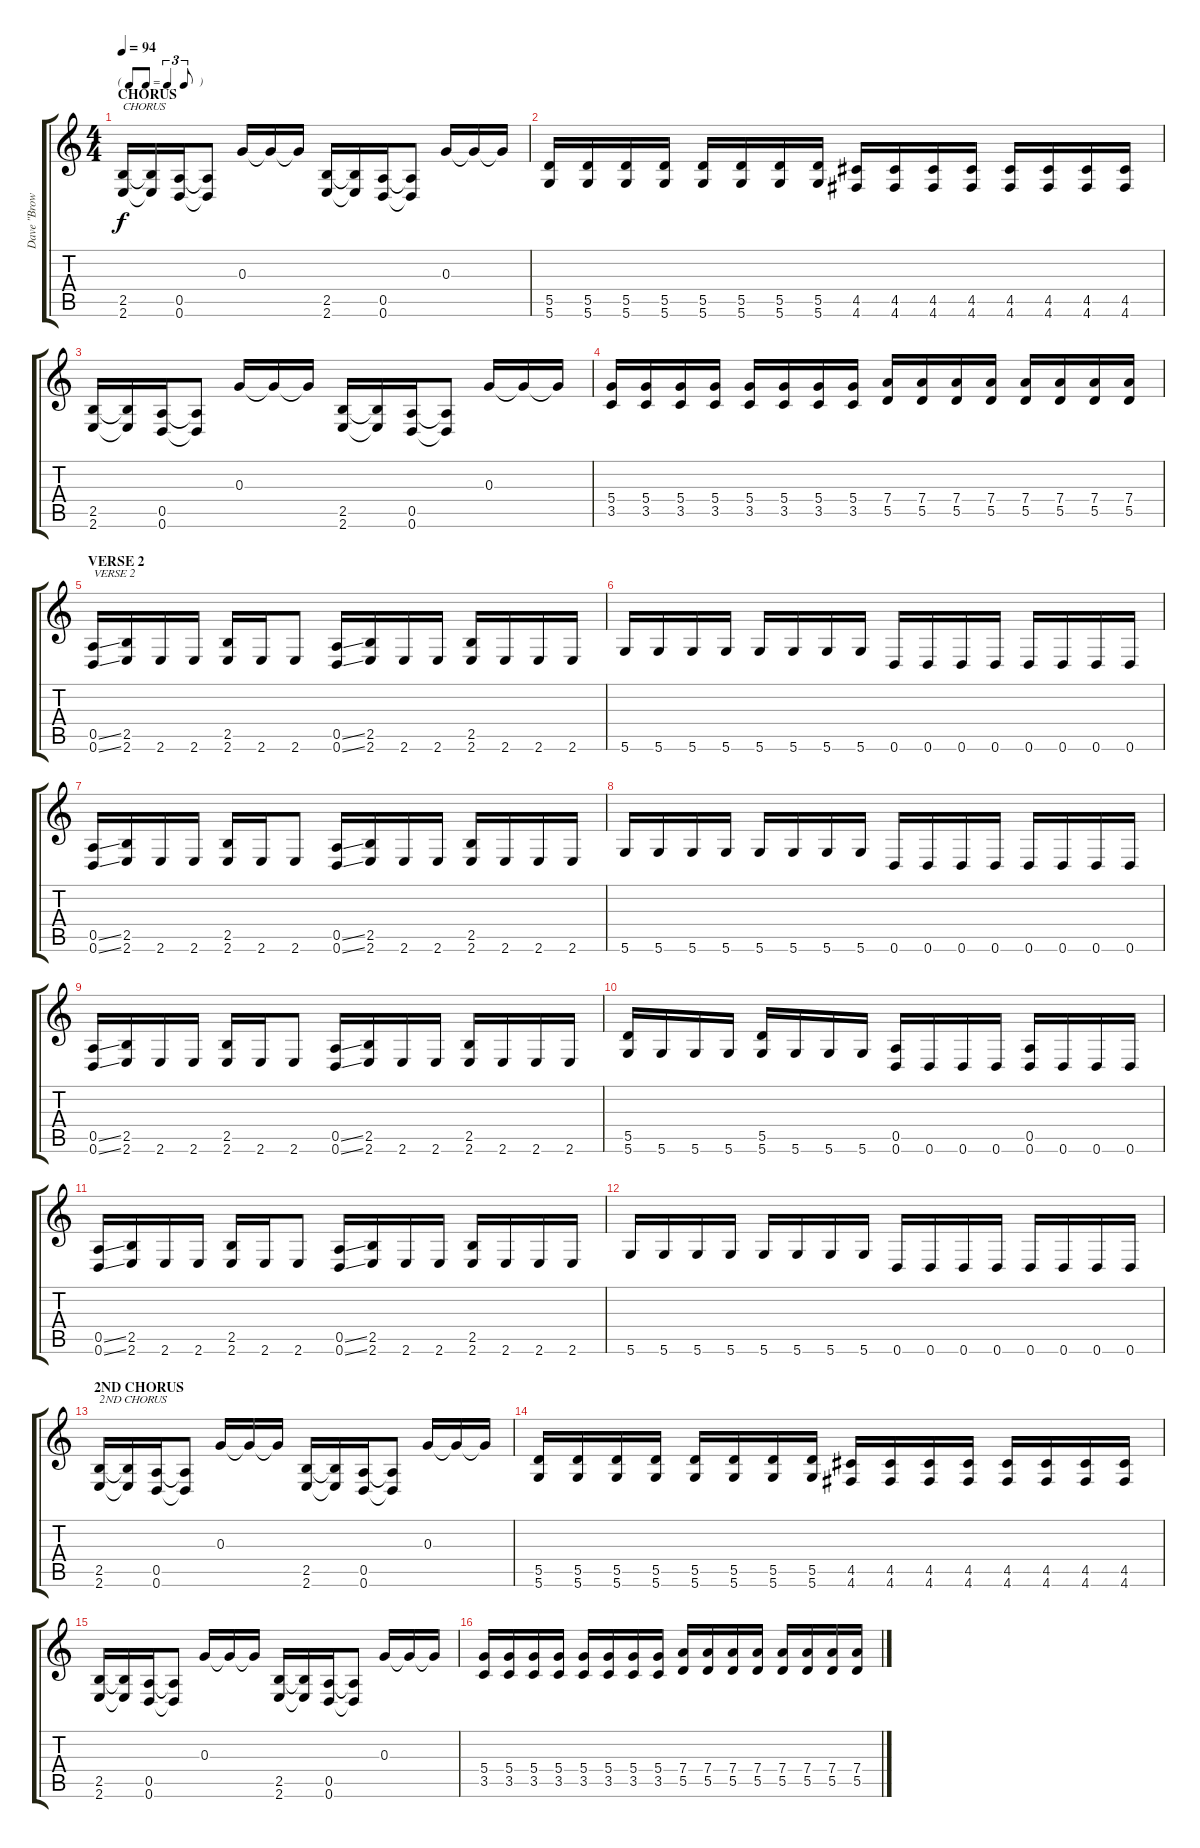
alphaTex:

\track ("Dave \"Brown Sound\"            (gtr2)" "Dave \"Brow") {instrument distortionguitar}
\staff {score tabs}
\tuning (E4 B3 G3 D3 A2 D2) {hide}
\ts (4 4)
\tf triplet8th
\section ("" "CHORUS")
\tempo 94
\clef g2
\ks c
(2.5 2.6).16{txt "CHORUS" dy f instrument distortionguitar} (2.5{t} 2.6{t}).16 (0.5 0.6).16 (0.5{t} 0.6{t}).8 0.3.16 0.3{t}.16 0.3{t}.16 (2.5 2.6).16 (2.5{t} 2.6{t}).16 (0.5 0.6).16 (0.5{t} 0.6{t}).8 0.3.16 0.3{t}.16 0.3{t}.16 |
(5.5 5.6).16 (5.5 5.6).16 (5.5 5.6).16 (5.5 5.6).16 (5.5 5.6).16 (5.5 5.6).16 (5.5 5.6).16 (5.5 5.6).16 (4.5 4.6).16 (4.5 4.6).16 (4.5 4.6).16 (4.5 4.6).16 (4.5 4.6).16 (4.5 4.6).16 (4.5 4.6).16 (4.5 4.6).16 |
(2.5 2.6).16 (2.5{t} 2.6{t}).16 (0.5 0.6).16 (0.5{t} 0.6{t}).8 0.3.16 0.3{t}.16 0.3{t}.16 (2.5 2.6).16 (2.5{t} 2.6{t}).16 (0.5 0.6).16 (0.5{t} 0.6{t}).8 0.3.16 0.3{t}.16 0.3{t}.16 |
(5.4 3.5).16 (5.4 3.5).16 (5.4 3.5).16 (5.4 3.5).16 (5.4 3.5).16 (5.4 3.5).16 (5.4 3.5).16 (5.4 3.5).16 (7.4 5.5).16 (7.4 5.5).16 (7.4 5.5).16 (7.4 5.5).16 (7.4 5.5).16 (7.4 5.5).16 (7.4 5.5).16 (7.4 5.5).16 |
\section ("" "VERSE 2")
(0.5{ss} 0.6{ss}).16{txt "VERSE 2" instrument distortionguitar} (2.5 2.6).16 2.6.16{instrument electricguitarmuted} 2.6.16 (2.5 2.6).16{instrument distortionguitar} 2.6.16{instrument electricguitarmuted} 2.6.8 (0.5{ss} 0.6{ss}).16{instrument distortionguitar} (2.5 2.6).16 2.6.16{instrument electricguitarmuted} 2.6.16 (2.5 2.6).16{instrument distortionguitar} 2.6.16{instrument electricguitarmuted} 2.6.16 2.6.16 |
5.6.16 5.6.16 5.6.16 5.6.16 5.6.16 5.6.16 5.6.16 5.6.16 0.6.16 0.6.16 0.6.16 0.6.16 0.6.16 0.6.16 0.6.16 0.6.16 |
(0.5{ss} 0.6{ss}).16{instrument distortionguitar} (2.5 2.6).16 2.6.16{instrument electricguitarmuted} 2.6.16 (2.5 2.6).16{instrument distortionguitar} 2.6.16{instrument electricguitarmuted} 2.6.8 (0.5{ss} 0.6{ss}).16{instrument distortionguitar} (2.5 2.6).16 2.6.16{instrument electricguitarmuted} 2.6.16 (2.5 2.6).16{instrument distortionguitar} 2.6.16{instrument electricguitarmuted} 2.6.16 2.6.16 |
5.6.16 5.6.16 5.6.16 5.6.16 5.6.16 5.6.16 5.6.16 5.6.16 0.6.16 0.6.16 0.6.16 0.6.16 0.6.16 0.6.16 0.6.16 0.6.16 |
(0.5{ss} 0.6{ss}).16{instrument distortionguitar} (2.5 2.6).16 2.6.16{instrument electricguitarmuted} 2.6.16 (2.5 2.6).16{instrument distortionguitar} 2.6.16{instrument electricguitarmuted} 2.6.8 (0.5{ss} 0.6{ss}).16{instrument distortionguitar} (2.5 2.6).16 2.6.16{instrument electricguitarmuted} 2.6.16 (2.5 2.6).16{instrument distortionguitar} 2.6.16{instrument electricguitarmuted} 2.6.16 2.6.16 |
(5.5 5.6).16{instrument distortionguitar} 5.6.16{instrument electricguitarmuted} 5.6.16 5.6.16 (5.5 5.6).16{instrument distortionguitar} 5.6.16{instrument electricguitarmuted} 5.6.16 5.6.16 (0.5 0.6).16{instrument distortionguitar} 0.6.16{instrument electricguitarmuted} 0.6.16 0.6.16 (0.5 0.6).16{instrument distortionguitar} 0.6.16{instrument electricguitarmuted} 0.6.16 0.6.16 |
(0.5{ss} 0.6{ss}).16{instrument distortionguitar} (2.5 2.6).16 2.6.16{instrument electricguitarmuted} 2.6.16 (2.5 2.6).16{instrument distortionguitar} 2.6.16{instrument electricguitarmuted} 2.6.8 (0.5{ss} 0.6{ss}).16{instrument distortionguitar} (2.5 2.6).16 2.6.16{instrument electricguitarmuted} 2.6.16 (2.5 2.6).16{instrument distortionguitar} 2.6.16{instrument electricguitarmuted} 2.6.16 2.6.16 |
5.6.16 5.6.16 5.6.16 5.6.16 5.6.16 5.6.16 5.6.16 5.6.16 0.6.16 0.6.16 0.6.16 0.6.16 0.6.16 0.6.16 0.6.16 0.6.16 |
\section ("" "2ND CHORUS")
(2.5 2.6).16{txt "2ND CHORUS" instrument distortionguitar} (2.5{t} 2.6{t}).16 (0.5 0.6).16 (0.5{t} 0.6{t}).8 0.3.16 0.3{t}.16 0.3{t}.16 (2.5 2.6).16 (2.5{t} 2.6{t}).16 (0.5 0.6).16 (0.5{t} 0.6{t}).8 0.3.16 0.3{t}.16 0.3{t}.16 |
(5.5 5.6).16 (5.5 5.6).16 (5.5 5.6).16 (5.5 5.6).16 (5.5 5.6).16 (5.5 5.6).16 (5.5 5.6).16 (5.5 5.6).16 (4.5 4.6).16 (4.5 4.6).16 (4.5 4.6).16 (4.5 4.6).16 (4.5 4.6).16 (4.5 4.6).16 (4.5 4.6).16 (4.5 4.6).16 |
(2.5 2.6).16 (2.5{t} 2.6{t}).16 (0.5 0.6).16 (0.5{t} 0.6{t}).8 0.3.16 0.3{t}.16 0.3{t}.16 (2.5 2.6).16 (2.5{t} 2.6{t}).16 (0.5 0.6).16 (0.5{t} 0.6{t}).8 0.3.16 0.3{t}.16 0.3{t}.16 |
(5.4 3.5).16 (5.4 3.5).16 (5.4 3.5).16 (5.4 3.5).16 (5.4 3.5).16 (5.4 3.5).16 (5.4 3.5).16 (5.4 3.5).16 (7.4 5.5).16 (7.4 5.5).16 (7.4 5.5).16 (7.4 5.5).16 (7.4 5.5).16 (7.4 5.5).16 (7.4 5.5).16 (7.4 5.5).16
